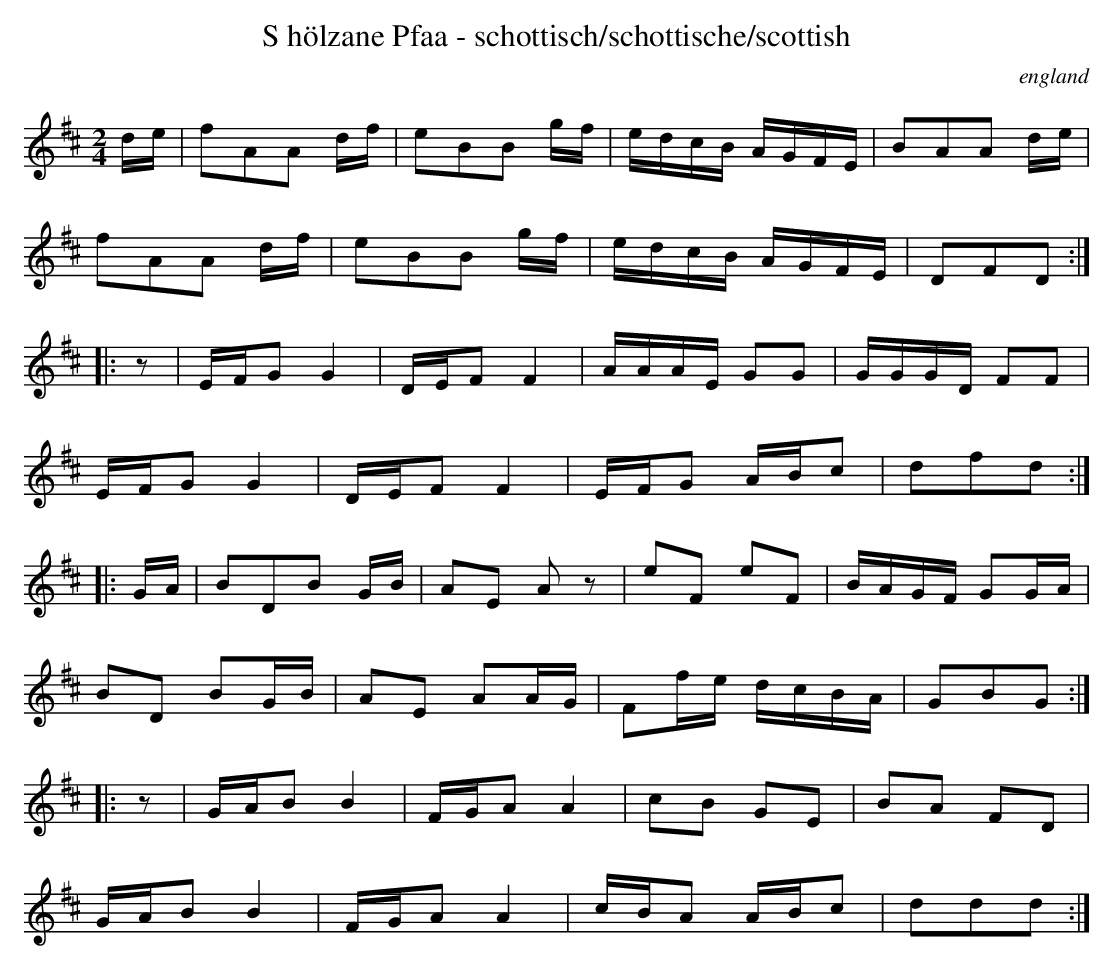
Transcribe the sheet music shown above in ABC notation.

X:1
T:S hölzane Pfaa - schottisch/schottische/scottish
O:england
M:2/4
L:1/16
K:D
de|f2A2A2 df|e2B2B2 gf|edcB AGFE|B2A2A2 de|
f2A2A2 df|e2B2B2 gf|edcB AGFE|D2F2D2:|
|:z2|EFG2G4|DEF2F4|AAAE G2G2|GGGD F2F2|
EFG2G4|DEF2F4|EFG2 ABc2|d2f2d2:|
|:GA|B2D2B2 GB|A2E2 A2z2|e2F2 e2F2|BAGF G2GA|
B2D2 B2GB|A2E2 A2AG|F2fe dcBA|G2B2G2:|
|:z2|GAB2B4|FGA2A4|c2B2 G2E2|B2A2 F2D2|
GAB2B4|FGA2A4|cBA2 ABc2|d2d2d2:|
